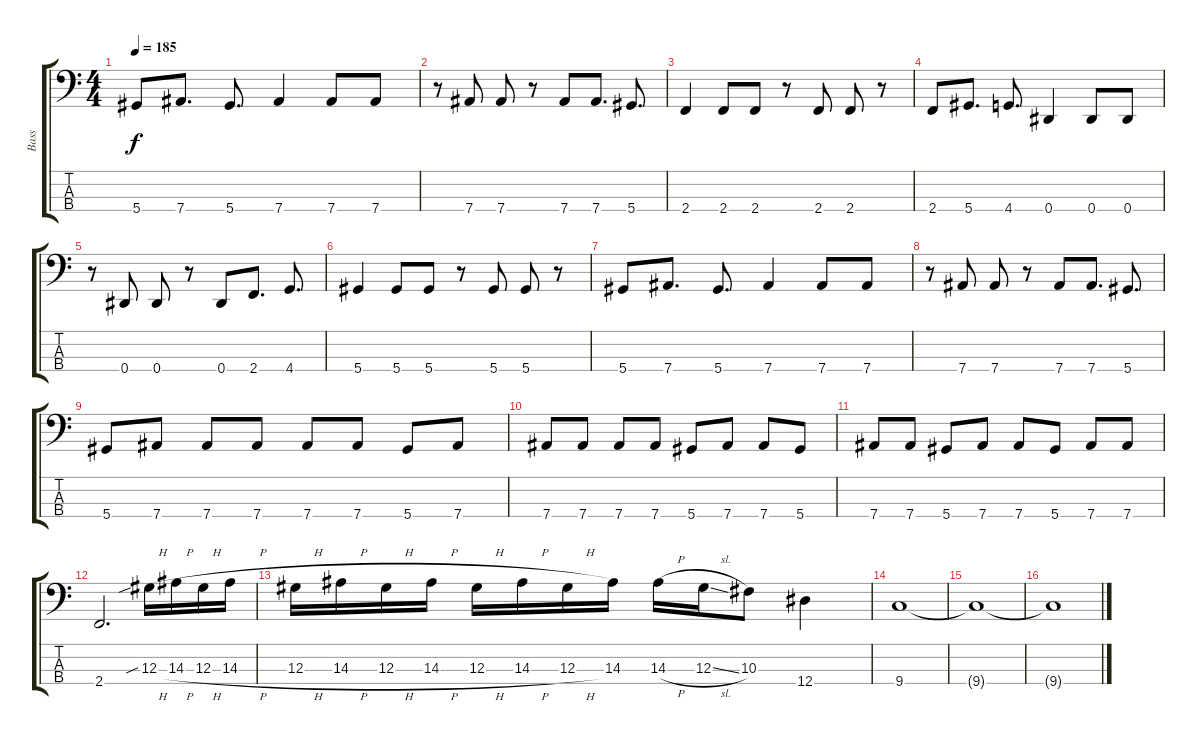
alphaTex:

\track ("Bass" "Bass") {instrument electricbassfinger}
\staff {score tabs}
\tuning (Gb2 Db2 Ab1 Eb1) {hide}
\ts (4 4)
\tempo 185
\clef f4
\ks c
5.4.8{dy f} 7.4.8{d} 5.4.8{d} 7.4.4 7.4.8 7.4.8 |
r.8 7.4.8 7.4.8 r.8 7.4.8 7.4.8{d} 5.4.8{d} |
2.4.4 2.4.8 2.4.8 r.8 2.4.8 2.4.8 r.8 |
2.4.8 5.4.8{d} 4.4.8{d} 0.4.4 0.4.8 0.4.8 |
r.8 0.4.8 0.4.8 r.8 0.4.8 2.4.8{d} 4.4.8{d} |
5.4.4 5.4.8 5.4.8 r.8 5.4.8 5.4.8 r.8 |
5.4.8 7.4.8{d} 5.4.8{d} 7.4.4 7.4.8 7.4.8 |
r.8 7.4.8 7.4.8 r.8 7.4.8 7.4.8{d} 5.4.8{d} |
5.4.8 7.4.8 7.4.8 7.4.8 7.4.8 7.4.8 5.4.8 7.4.8 |
7.4.8 7.4.8 7.4.8 7.4.8 5.4.8 7.4.8 7.4.8 5.4.8 |
7.4.8 7.4.8 5.4.8 7.4.8 7.4.8 5.4.8 7.4.8 7.4.8 |
2.4.2{d} 12.3{sib h}.16 14.3{h}.16 12.3{h}.16 14.3{h}.16 |
12.3{h}.16 14.3{h}.16 12.3{h}.16 14.3{h}.16 12.3{h}.16 14.3{h}.16 12.3{h}.16 14.3.16 14.3{h}.16 12.3{sl}.16 10.3.8 12.4.4 |
9.4.1 |
9.4{t}.1 |
9.4{t}.1
